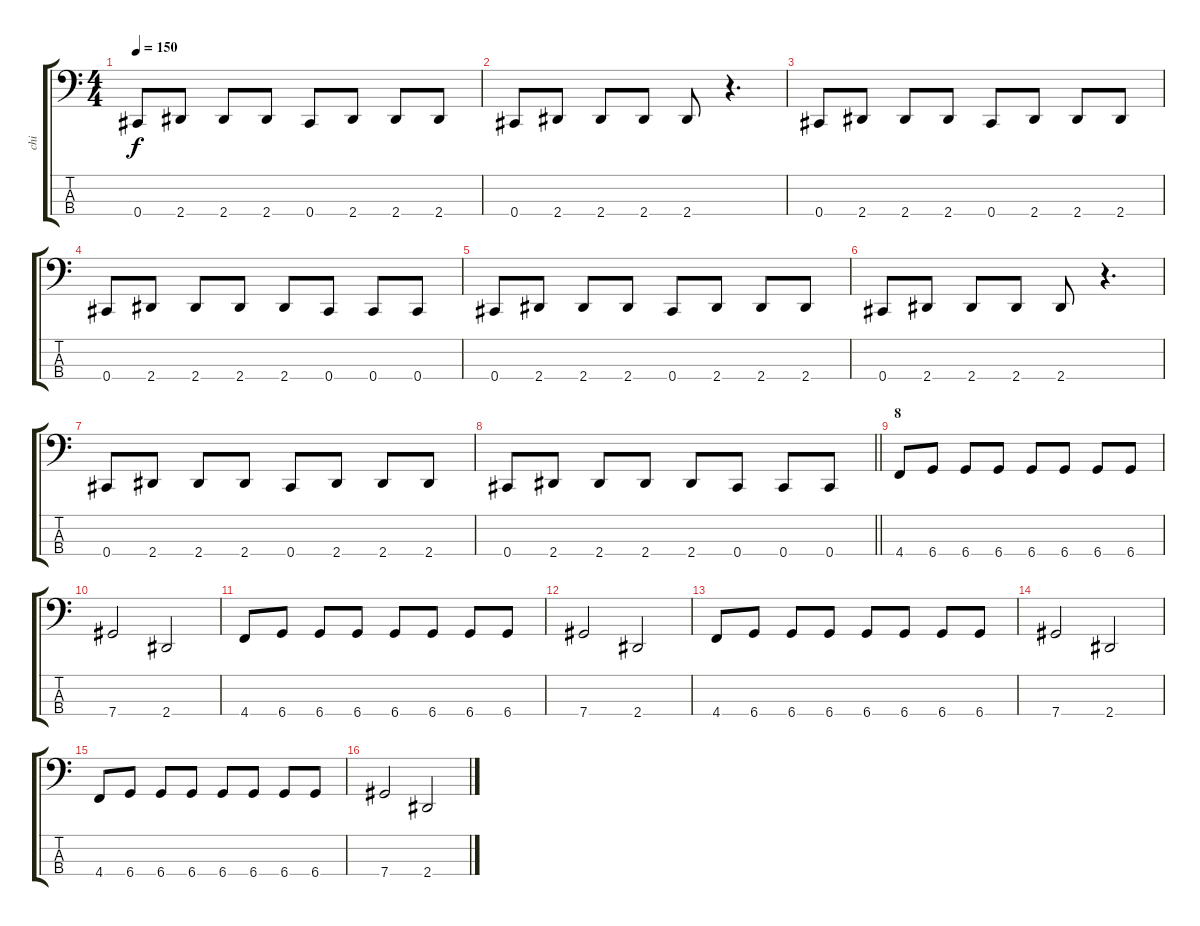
\track ("chi" "chi") {instrument electricbasspick}
\staff {score tabs}
\tuning (Gb2 Db2 Ab1 Db1) {hide}
\ts (4 4)
\tempo 150
\clef f4
\ks c
0.4.8{dy f} 2.4.8 2.4.8 2.4.8 0.4.8 2.4.8 2.4.8 2.4.8 |
0.4.8 2.4.8 2.4.8 2.4.8 2.4.8 r.4{d} |
0.4.8 2.4.8 2.4.8 2.4.8 0.4.8 2.4.8 2.4.8 2.4.8 |
0.4.8 2.4.8 2.4.8 2.4.8 2.4.8 0.4.8 0.4.8 0.4.8 |
0.4.8 2.4.8 2.4.8 2.4.8 0.4.8 2.4.8 2.4.8 2.4.8 |
0.4.8 2.4.8 2.4.8 2.4.8 2.4.8 r.4{d} |
0.4.8 2.4.8 2.4.8 2.4.8 0.4.8 2.4.8 2.4.8 2.4.8 |
\barLineRight lightlight
0.4.8 2.4.8 2.4.8 2.4.8 2.4.8 0.4.8 0.4.8 0.4.8 |
\section ("" "8")
4.4.8 6.4.8 6.4.8 6.4.8 6.4.8 6.4.8 6.4.8 6.4.8 |
7.4.2 2.4.2 |
4.4.8 6.4.8 6.4.8 6.4.8 6.4.8 6.4.8 6.4.8 6.4.8 |
7.4.2 2.4.2 |
4.4.8 6.4.8 6.4.8 6.4.8 6.4.8 6.4.8 6.4.8 6.4.8 |
7.4.2 2.4.2 |
4.4.8 6.4.8 6.4.8 6.4.8 6.4.8 6.4.8 6.4.8 6.4.8 |
7.4.2 2.4.2
